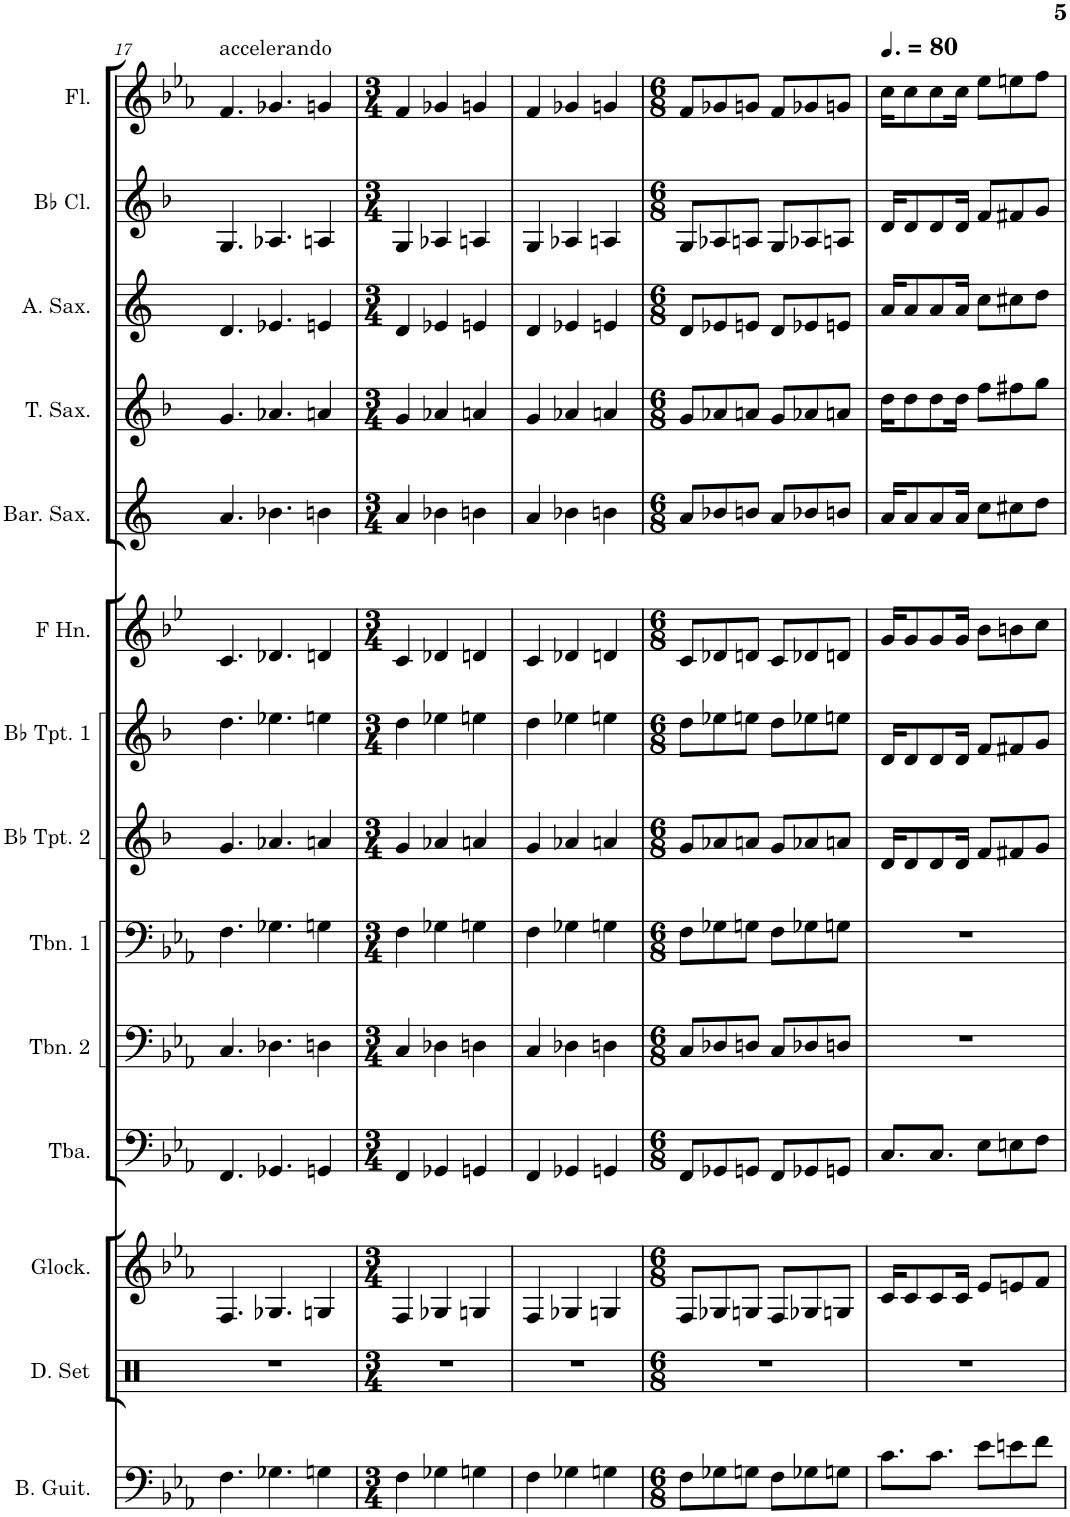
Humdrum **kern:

**kern	**kern	**kern	**kern	**kern	**kern	**kern	**kern	**kern	**kern	**kern	**kern	**kern	**kern
*part14	*part13	*part12	*part11	*part10	*part9	*part8	*part7	*part6	*part5	*part4	*part3	*part2	*part1
*staff14	*staff13	*staff12	*staff11	*staff10	*staff9	*staff8	*staff7	*staff6	*staff5	*staff4	*staff3	*staff2	*staff1
*I"Bass Guitar	*I"Drumset	*I"Glockenspiel	*I"Tuba	*I"Trombone 2	*I"Trombone 1	*I"Bb Trumpet 2	*I"Bb Trumpet 1	*I"Horn in F	*I"Baritone Saxophone	*I"Tenor Saxophone	*I"Alto Saxophone	*I"Bb Clarinet	*I"Flute
*I'B. Guit.	*I'D. Set	*I'Glock.	*I'Tba.	*I'Tbn. 2	*I'Tbn. 1	*I'Bb Tpt. 2	*I'Bb Tpt. 1	*	*I'Bar. Sax.	*I'T. Sax.	*I'A. Sax.	*I'Bb Cl.	*I'Fl.
!!LO:PB:g=z
*clefF4	*clefX	*clefG2	*clefF4	*clefF4	*clefF4	*clefG2	*clefG2	*clefG2	*clefG2	*clefG2	*clefG2	*clefG2	*clefG2
*Trd7c12	*	*Trd-14c-24	*	*	*	*Trd1c2	*Trd1c2	*Trd4c7	*Trd12c21	*Trd8c14	*Trd5c9	*Trd1c2	*
*k[b-e-a-]	*k[]	*k[b-e-a-]	*k[b-e-a-]	*k[b-e-a-]	*k[b-e-a-]	*k[b-]	*k[b-]	*k[b-e-]	*k[]	*k[b-]	*k[]	*k[b-]	*k[b-e-a-]
*M4/4	*M4/4	*M4/4	*M4/4	*M4/4	*M4/4	*M4/4	*M4/4	*M4/4	*M4/4	*M4/4	*M4/4	*M4/4	*M4/4
=17	=17	=17	=17	=17	=17	=17	=17	=17	=17	=17	=17	=17	=17
!	!	!	!	!	!	!	!	!	!	!	!	!	!LO:TX:a:t=accelerando
4.F\	1r	4.F/	4.FF/	4.C/	4.F\	4.g/	4.dd\	4.c/	4.a/	4.g/	4.d/	4.G/	4.f/
4.G-X\	.	4.G-X/	4.GG-X/	4.D-X\	4.G-X\	4.a-X/	4.ee-X\	4.d-X/	4.b-X\	4.a-X/	4.e-X/	4.A-X/	4.g-X/
4Gn\	.	4Gn/	4GGn/	4Dn\	4Gn\	4an/	4een\	4dn/	4bn\	4an/	4en/	4An/	4gn/
=18	=18	=18	=18	=18	=18	=18	=18	=18	=18	=18	=18	=18	=18
*M3/4	*M3/4	*M3/4	*M3/4	*M3/4	*M3/4	*M3/4	*M3/4	*M3/4	*M3/4	*M3/4	*M3/4	*M3/4	*M3/4
4F\	2.r	4F/	4FF/	4C/	4F\	4g/	4dd\	4c/	4a/	4g/	4d/	4G/	4f/
4G-X\	.	4G-X/	4GG-X/	4D-X\	4G-X\	4a-X/	4ee-X\	4d-X/	4b-X\	4a-X/	4e-X/	4A-X/	4g-X/
4Gn\	.	4Gn/	4GGn/	4Dn\	4Gn\	4an/	4een\	4dn/	4bn\	4an/	4en/	4An/	4gn/
=19	=19	=19	=19	=19	=19	=19	=19	=19	=19	=19	=19	=19	=19
4F\	2.r	4F/	4FF/	4C/	4F\	4g/	4dd\	4c/	4a/	4g/	4d/	4G/	4f/
4G-X\	.	4G-X/	4GG-X/	4D-X\	4G-X\	4a-X/	4ee-X\	4d-X/	4b-X\	4a-X/	4e-X/	4A-X/	4g-X/
4Gn\	.	4Gn/	4GGn/	4Dn\	4Gn\	4an/	4een\	4dn/	4bn\	4an/	4en/	4An/	4gn/
=20	=20	=20	=20	=20	=20	=20	=20	=20	=20	=20	=20	=20	=20
*M6/8	*M6/8	*M6/8	*M6/8	*M6/8	*M6/8	*M6/8	*M6/8	*M6/8	*M6/8	*M6/8	*M6/8	*M6/8	*M6/8
8F\L	2.r	8F/L	8FF/L	8C/L	8F\L	8g/L	8dd\L	8c/L	8a/L	8g/L	8d/L	8G/L	8f/L
8G-X\	.	8G-X/	8GG-X/	8D-X/	8G-X\	8a-X/	8ee-X\	8d-X/	8b-X/	8a-X/	8e-X/	8A-X/	8g-X/
8Gn\J	.	8Gn/J	8GGn/J	8Dn/J	8Gn\J	8an/J	8een\J	8dn/J	8bn/J	8an/J	8en/J	8An/J	8gn/J
8F\L	.	8F/L	8FF/L	8C/L	8F\L	8g/L	8dd\L	8c/L	8a/L	8g/L	8d/L	8G/L	8f/L
8G-X\	.	8G-X/	8GG-X/	8D-X/	8G-X\	8a-X/	8ee-X\	8d-X/	8b-X/	8a-X/	8e-X/	8A-X/	8g-X/
8Gn\J	.	8Gn/J	8GGn/J	8Dn/J	8Gn\J	8an/J	8een\J	8dn/J	8bn/J	8an/J	8en/J	8An/J	8gn/J
=21	=21	=21	=21	=21	=21	=21	=21	=21	=21	=21	=21	=21	=21
*	*	*	*	*	*	*	*	*	*	*	*	*	*MM120
8.c\L	2.r	16c/KL	8.C/L	2.r	2.r	16d/KL	16d/KL	16g/KL	16a/KL	16dd\KL	16a/KL	16d/KL	16cc\KL
.	.	8c/	.	.	.	8d/	8d/	8g/	8a/	8dd\	8a/	8d/	8cc\
8.c\J	.	8c/	8.C/J	.	.	8d/	8d/	8g/	8a/	8dd\	8a/	8d/	8cc\
.	.	16c/Jk	.	.	.	16d/Jk	16d/Jk	16g/Jk	16a/Jk	16dd\Jk	16a/Jk	16d/Jk	16cc\Jk
8e-\L	.	8e-/L	8E-\L	.	.	8f/L	8f/L	8b-\L	8cc\L	8ff\L	8cc\L	8f/L	8ee-\L
8en\	.	8en/	8En\	.	.	8f#X/	8f#X/	8bn\	8cc#X\	8ff#X\	8cc#X\	8f#X/	8een\
8f\J	.	8f/J	8F\J	.	.	8g/J	8g/J	8cc\J	8dd\J	8gg\J	8dd\J	8g/J	8ff\J
=	=	=	=	=	=	=	=	=	=	=	=	=	=
*-	*-	*-	*-	*-	*-	*-	*-	*-	*-	*-	*-	*-	*-
